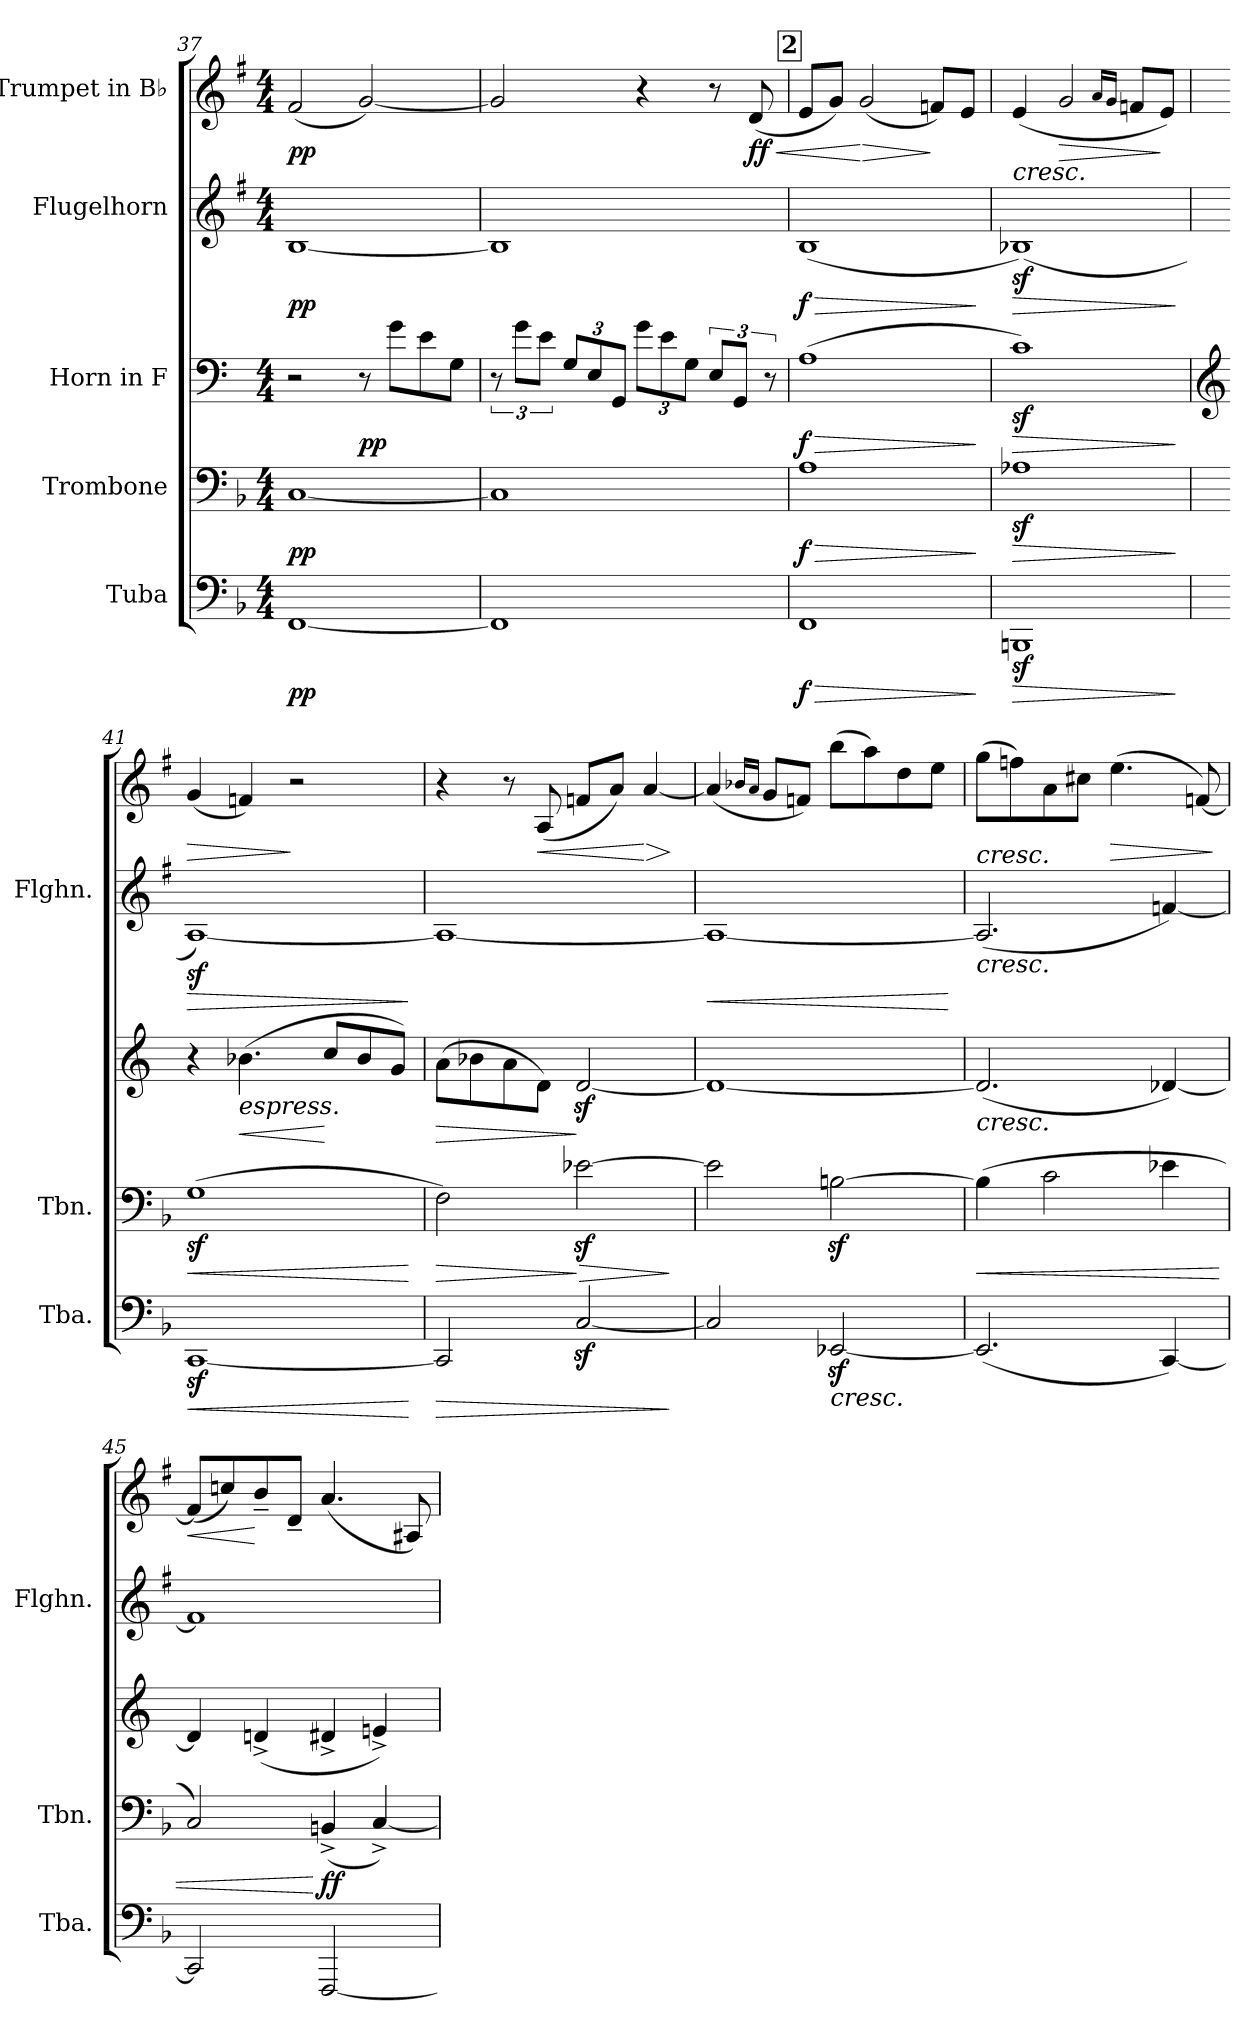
**kern	**dynam	**kern	**dynam	**kern	**dynam	**kern	**dynam	**kern	**dynam
*part5	*part5	*part4	*part4	*part3	*part3	*part2	*part2	*part1	*part1
*staff5	*staff5	*staff4	*staff4	*staff3	*staff3	*staff2	*staff2	*staff1	*staff1
*I"Tuba	*	*I"Trombone	*	*I"Horn in F	*	*I"Flugelhorn	*	*I"Trumpet in B♭	*
*I'Tba.	*	*I'Tbn.	*	*	*	*I'Flghn.	*	*	*
*clefF4	*	*clefF4	*	*clefF4	*	*clefG2	*	*clefG2	*
*	*	*	*	*ITrd4c7	*	*ITrd1c2	*	*ITrd1c2	*
*k[b-]	*	*k[b-]	*	*k[b-]	*	*k[b-]	*	*k[b-]	*
*M4/4	*	*M4/4	*	*M4/4	*	*M4/4	*	*M4/4	*
=37	=37	=37	=37	=37	=37	=37	=37	=37	=37
!	!LO:DY:b	!	!LO:DY:b	!	!	!	!LO:DY:b	!	!LO:DY:b
[1FF	pp	[1C	pp	2r	.	[1A	pp	(<2e/	pp
!	!	!	!	!	!LO:DY:b	!	!	!	!
.	.	.	.	8r	pp	.	.	[2f/)	.
.	.	.	.	8c\L	.	.	.	.	.
.	.	.	.	8A\	.	.	.	.	.
.	.	.	.	8C\J	.	.	.	.	.
=38	=38	=38	=38	=38	=38	=38	=38	=38	=38
1FF]	.	1C]	.	12r	.	1A]	.	2f/]	.
.	.	.	.	12c\L	.	.	.	.	.
.	.	.	.	12A\J	.	.	.	.	.
*	*	*	*	*Xbrackettup	*	*	*	*	*
.	.	.	.	12C/L	.	.	.	.	.
.	.	.	.	12AA/	.	.	.	.	.
.	.	.	.	12CC/J	.	.	.	.	.
.	.	.	.	12c\L	.	.	.	4r	.
.	.	.	.	12A\	.	.	.	.	.
.	.	.	.	12C\J	.	.	.	.	.
*	*	*	*	*brackettup	*	*	*	*	*
.	.	.	.	12AA/L	.	.	.	8r	.
.	.	.	.	12CC/J	.	.	.	.	.
!	!	!	!	!	!	!	!	!	!LO:HP:b
!	!	!	!	!	!	!	!	!	!LO:DY:n=1:b
!	!	!	!	!	!	!	!	!	!LO:DY:n=2:b
.	.	.	.	.	.	.	.	(<8c/	< f f
.	.	.	.	12r	.	.	.	.	.
!!LO:REH:place=s1:a:B:fs=14:t=2
=39	=39	=39	=39	=39	=39	=39	=39	=39	=39
!	!LO:HP:b	!	!LO:HP:b	!	!LO:HP:b	!	!LO:HP:b	!	!
!	!LO:DY:n=1:b	!	!LO:DY:n=1:b	!	!LO:DY:n=1:b	!	!LO:DY:n=1:b	!	!
1FF	> f	1A	> f	(>1D	> f	(<1A	> f	8d/L	.
.	.	.	.	.	.	.	.	8f/J)	.
!	!	!	!	!	!	!	!	!	!LO:HP:n=1:b
.	.	.	.	.	.	.	.	(<2f/	[ >
.	.	.	.	.	.	.	.	8e-X/L)	]
.	.	.	.	.	.	.	.	8d/J	.
.	]	.	]	.	]	.	]	.	.
=40	=40	=40	=40	=40	=40	=40	=40	=40	=40
!	!LO:HP:b	!	!LO:HP:b	!	!LO:HP:b	!	!LO:HP:b	!	!LO:HP:b
1BBBnz<	>	1A-Xz<	>	1Fz<)	>	(<1A-Xz<)	>	(<4d/	<
!	!	!	!	!	!	!	!	!	!LO:HP:b
.	.	.	.	.	.	.	.	2f/	>
.	.	.	.	.	.	.	.	16qg/LL	.
.	.	.	.	.	.	.	.	16qf/JJ	.
.	.	.	.	.	.	.	.	8e-X/L	[
.	.	.	.	.	.	.	.	8d/J)	]
.	]	.	]	.	]	.	]	.	.
!!LO:LB:g=z
=41	=41	=41	=41	=41	=41	=41	=41	=41	=41
*	*	*	*	*clefG2	*	*	*	*	*
!	!LO:HP:b	!	!LO:HP:b	!	!	!	!LO:HP:b	!	!LO:HP:b
[1CCz<	<	(>1Gz<	<	4r	.	[1Gz<)	>	(<4f/	>
!	!	!	!	!LO:TX:b:i:t=espress.	!	!	!	!	!
!	!	!	!	!	!LO:HP:b	!	!	!	!
.	.	.	.	(>4.e-X\	<	.	.	4e-X/)	.
.	.	.	.	.	.	.	.	2r	]
.	.	.	.	8f/L	[	.	.	.	.
.	.	.	.	8e-/	.	.	.	.	.
.	.	.	.	8c/J)	.	.	.	.	.
.	[	.	[	.	.	.	]	.	.
=42	=42	=42	=42	=42	=42	=42	=42	=42	=42
!	!LO:HP:b	!	!LO:HP:b	!	!LO:HP:b	!	!	!	!
2CC/]	>	2F\)	>	(>8d\L	>	1G_	.	4r	.
.	.	.	.	8e-X\	.	.	.	.	.
.	.	.	.	8d\	.	.	.	8r	.
!	!	!	!	!	!	!	!	!	!LO:HP:b
.	.	.	.	8G\J)	.	.	.	(<8G/	<
!	!	!	!LO:HP:n=1:b	!	!	!	!	!	!
[2Cz</	.	[2e-Xz<\	] >	[2Gz</	]	.	.	8e-X/L	.
.	.	.	.	.	.	.	.	8g/J)	.
!	!	!	!	!	!	!	!	!	!LO:HP:n=1:b
.	.	.	.	.	.	.	.	[4g/	[ >
.	]	.	]	.	.	.	.	.	]
=43	=43	=43	=43	=43	=43	=43	=43	=43	=43
!	!	!	!	!	!	!	!LO:HP:b	!	!
2C/]	.	2e-\]	.	1G_	.	1G_	<	(<4g/]	.
.	.	.	.	.	.	.	.	16qa-X/LL	.
.	.	.	.	.	.	.	.	16qg/JJ	.
.	.	.	.	.	.	.	.	8f/L	.
.	.	.	.	.	.	.	.	8e-X/J)	.
!LO:TX:b:i:t=cresc.	!	!	!	!	!	!	!	!	!
[2EE-Xz</	.	[2Bnz<\	.	.	.	.	.	(>8aa\L	.
.	.	.	.	.	.	.	.	8gg\)	.
.	.	.	.	.	.	.	.	8cc\	.
.	.	.	.	.	.	.	.	8dd\J	.
.	.	.	.	.	.	.	[	.	.
=44	=44	=44	=44	=44	=44	=44	=44	=44	=44
!	!	!	!	!	!	!LO:TX:a:i:t=cresc.	!	!	!
!	!	!	!	!	!	!LO:TX:b:i:t=cresc.	!	!	!
!	!	!	!	!LO:TX:b:i:t=cresc.	!	!	!	!	!
!	!	!	!LO:HP:b	!	!	!	!	!	!
(<2.EE-/]	.	(>4B\]	<	(<2.G/]	.	(<2.G/]	.	(>8ff\L	.
.	.	.	.	.	.	.	.	8ee-X\)	.
.	.	2c\	.	.	.	.	.	8g\	.
.	.	.	.	.	.	.	.	8bn\J	.
!	!	!	!	!	!	!	!	!	!LO:HP:b
.	.	.	.	.	.	.	.	(>4.dd\	>
[4CC/)	.	4e-X\	.	[4G-X/)	.	[4e-X/)	.	.	.
.	.	.	.	.	.	.	.	[8e-X/)	.
.	.	.	.	.	.	.	.	.	]
=45	=45	=45	=45	=45	=45	=45	=45	=45	=45
!	!	!	!	!	!	!	!	!	!LO:HP:b
2CC/]	.	2C/)	.	4G-/]	.	1e-]	.	(<8e-/L]	<
.	.	.	.	.	.	.	.	8b-X/)	.
.	.	.	.	(<4Gn^/	.	.	.	8a~/	[
.	.	.	.	.	.	.	.	8c~/J	.
!	!	!	!LO:DY:n=1:b	!	!	!	!	!	!
[2FFF/	.	(<4BBn^/	[ ff	4G#X^/	.	.	.	(<4.g/	.
.	.	[4C^/)	.	4An^/)	.	.	.	.	.
.	.	.	.	.	.	.	.	8G#X/)	.
=	=	=	=	=	=	=	=	=	=
*-	*-	*-	*-	*-	*-	*-	*-	*-	*-
